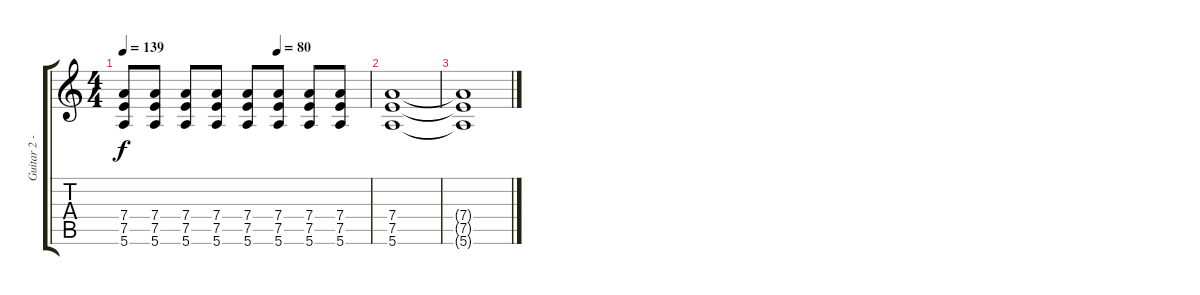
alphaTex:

\track ("Guitar 2 - Dist" "Guitar 2 -") {instrument overdrivenguitar}
\staff {score tabs}
\tuning (E4 B3 G3 D3 A2 E2) {hide}
\ts (4 4)
\tempo 139
\tempo (80 0.625)
\clef g2
\ks c
(7.4 7.5 5.6).8{dy f} (7.4 7.5 5.6).8 (7.4 7.5 5.6).8 (7.4 7.5 5.6).8 (7.4 7.5 5.6).8 (7.4 7.5 5.6).8 (7.4 7.5 5.6).8 (7.4 7.5 5.6).8 |
(7.4 7.5 5.6).1 |
(7.4{t} 7.5{t} 5.6{t}).1
